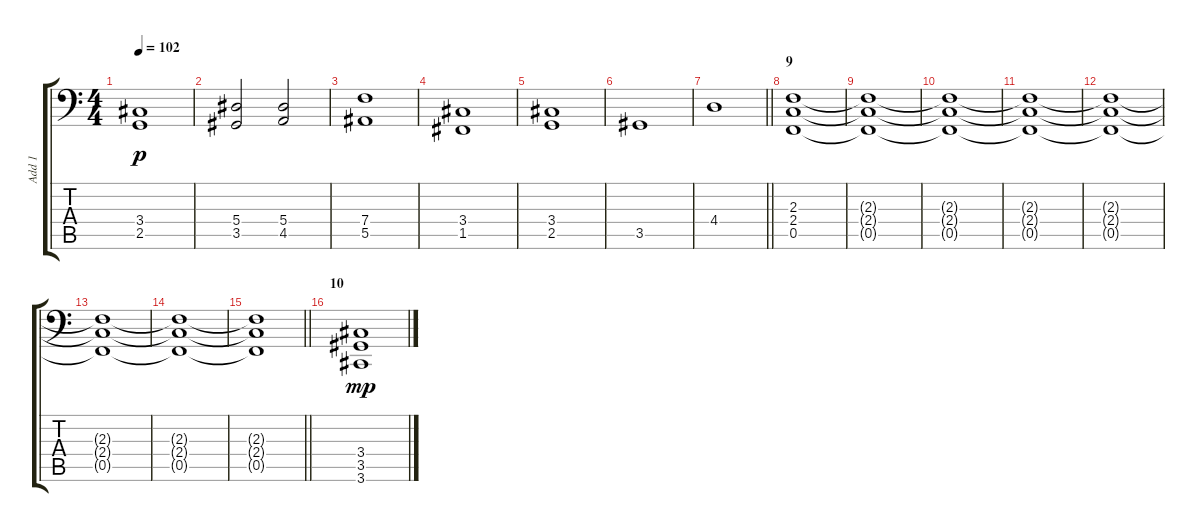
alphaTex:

\track ("Add 1" "Add 1") {instrument stringensemble1}
\staff {score tabs}
\tuning (C4 G3 Eb3 Bb2 F2 Bb1) {hide}
\ts (4 4)
\tempo 102
\clef f4
\ks c
(3.4 2.5).1{dy p} |
(5.4 3.5).2 (5.4 4.5).2 |
(7.4 5.5).1 |
(3.4 1.5).1 |
(3.4 2.5).1 |
3.5.1 |
\barLineRight lightlight
4.4.1 |
\section ("" "9")
(2.3 2.4 0.5).1 |
(2.3{t} 2.4{t} 0.5{t}).1 |
(2.3{t} 2.4{t} 0.5{t}).1 |
(2.3{t} 2.4{t} 0.5{t}).1 |
(2.3{t} 2.4{t} 0.5{t}).1 |
(2.3{t} 2.4{t} 0.5{t}).1 |
(2.3{t} 2.4{t} 0.5{t}).1 |
\barLineRight lightlight
(2.3{t} 2.4{t} 0.5{t}).1 |
\section ("" "10")
(3.4 3.5 3.6).1{dy mp}
